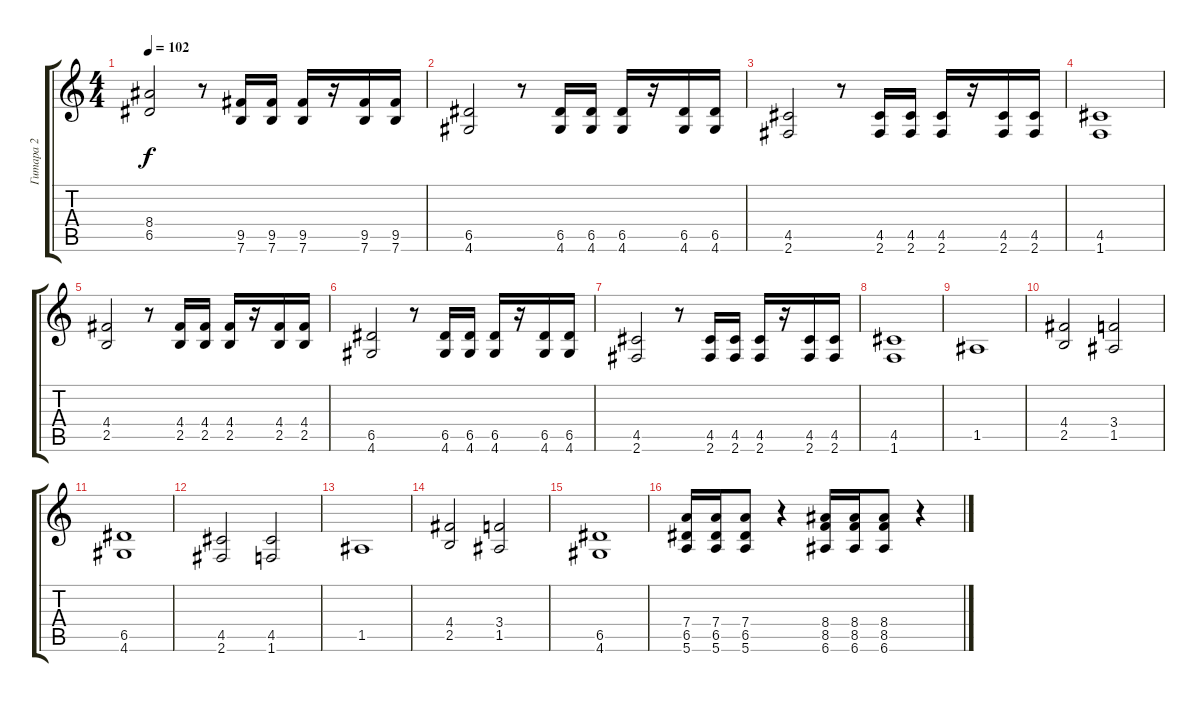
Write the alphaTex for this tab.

\track ("Гитара 2" "Гитара 2") {instrument distortionguitar}
\staff {score tabs}
\tuning (E4 B3 G3 D3 A2 E2) {hide}
\ts (4 4)
\tempo 102
\clef g2
\ks c
(8.4{t} 6.5{t}).2{dy f} r.8 (9.5 7.6).16 (9.5 7.6).16 (9.5 7.6).16 r.16 (9.5 7.6).16 (9.5 7.6).16 |
(6.5 4.6).2 r.8 (6.5 4.6).16 (6.5 4.6).16 (6.5 4.6).16 r.16 (6.5 4.6).16 (6.5 4.6).16 |
(4.5 2.6).2 r.8 (4.5 2.6).16 (4.5 2.6).16 (4.5 2.6).16 r.16 (4.5 2.6).16 (4.5 2.6).16 |
(4.5 1.6).1 |
(4.4 2.5).2 r.8 (4.4 2.5).16 (4.4 2.5).16 (4.4 2.5).16 r.16 (4.4 2.5).16 (4.4 2.5).16 |
(6.5 4.6).2 r.8 (6.5 4.6).16 (6.5 4.6).16 (6.5 4.6).16 r.16 (6.5 4.6).16 (6.5 4.6).16 |
(4.5 2.6).2 r.8 (4.5 2.6).16 (4.5 2.6).16 (4.5 2.6).16 r.16 (4.5 2.6).16 (4.5 2.6).16 |
(4.5 1.6).1 |
1.5.1 |
(4.4 2.5).2 (3.4 1.5).2 |
(6.5 4.6).1 |
(4.5 2.6).2 (4.5 1.6).2 |
1.5.1 |
(4.4 2.5).2 (3.4 1.5).2 |
(6.5 4.6).1 |
(7.4 6.5 5.6).16 (7.4 6.5 5.6).16 (7.4 6.5 5.6).8 r.4 (8.4 8.5 6.6).16 (8.4 8.5 6.6).16 (8.4 8.5 6.6).8 r.4
